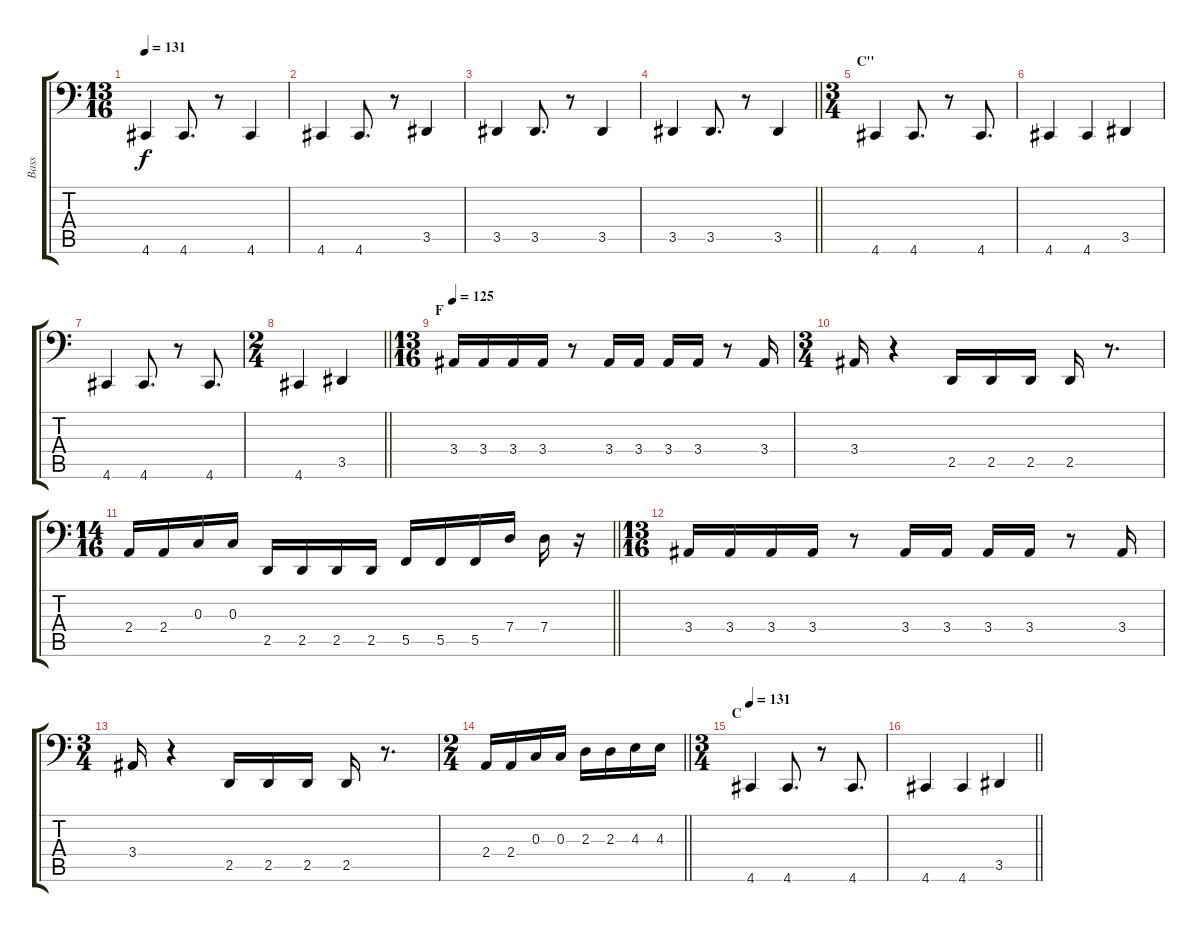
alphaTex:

\track ("Bass" "Bass") {instrument electricbasspick}
\staff {score tabs}
\tuning (Bb2 F2 C2 G1 C1 A0) {hide}
\ts (13 16)
\tempo 131
\clef f4
\ks c
4.6.4{dy f} 4.6.8{d} r.8 4.6.4 |
4.6.4 4.6.8{d} r.8 3.5.4 |
3.5.4 3.5.8{d} r.8 3.5.4 |
\barLineRight lightlight
3.5.4 3.5.8{d} r.8 3.5.4 |
\ts (3 4)
\section ("" "C''")
4.6.4 4.6.8{d} r.8 4.6.8{d} |
4.6.4 4.6.4 3.5.4 |
4.6.4 4.6.8{d} r.8 4.6.8{d} |
\ts (2 4)
\barLineRight lightlight
4.6.4 3.5.4 |
\ts (13 16)
\section ("" "F")
\tempo 125
3.4.16 3.4.16 3.4.16 3.4.16 r.8 3.4.16 3.4.16 3.4.16 3.4.16 r.8 3.4.16 |
\ts (3 4)
3.4.16 r.4 2.5.16 2.5.16 2.5.16 2.5.16 r.8{d} |
\ts (14 16)
\barLineRight lightlight
2.4.16 2.4.16 0.3.16 0.3.16 2.5.16 2.5.16 2.5.16 2.5.16 5.5.16 5.5.16 5.5.16 7.4.16 7.4.16 r.16 |
\ts (13 16)
3.4.16 3.4.16 3.4.16 3.4.16 r.8 3.4.16 3.4.16 3.4.16 3.4.16 r.8 3.4.16 |
\ts (3 4)
3.4.16 r.4 2.5.16 2.5.16 2.5.16 2.5.16 r.8{d} |
\ts (2 4)
\barLineRight lightlight
2.4.16 2.4.16 0.3.16 0.3.16 2.3.16 2.3.16 4.3.16 4.3.16 |
\ts (3 4)
\section ("" "C")
\tempo 131
4.6.4 4.6.8{d} r.8 4.6.8{d} |
\barLineRight lightlight
4.6.4 4.6.4 3.5.4
